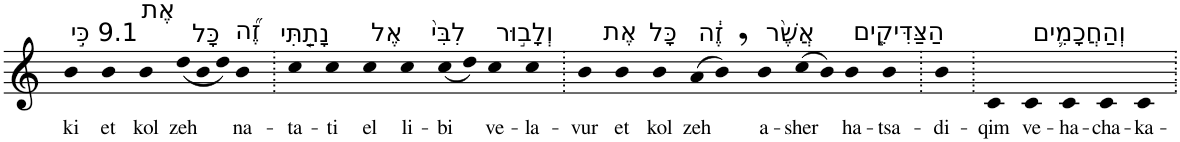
**kern	**text
*part1	*part1
*staff1	*staff1
*I"Piano	*
*I'Pno	*
*clefG2	*
*k[]	*
=1	=1
!LO:TX:a:t=9.1 כִּ֣י	!
!	!LO:LY:b
4b	ki
!LO:TX:a:t=אֶת	!
!	!LO:LY:b
4b	et
!LO:TX:a:t=כָּל	!
!	!LO:LY:b
4b	kol
*Xtuplet	*
!LO:TX:a:t=זֶ֞ה	!
!	!LO:LY:b
(<12dd	zeh
12b	.
12dd)	.
!LO:TX:a:t=נָתַ֤תִּי	!
!	!LO:LY:b
4b	na-
=2.	=2.
!	!LO:LY:b
4cc	-ta-
!	!LO:LY:b
4cc	-ti
!LO:TX:a:t=אֶל	!
!	!LO:LY:b
4cc	el
!LO:TX:a:t=לִבִּי֙	!
!	!LO:LY:b
4cc	li-
!	!LO:LY:b
(<8cc	-bi
8dd)	.
!LO:TX:a:t=וְלָב֣וּר	!
!	!LO:LY:b
4cc	ve-
!	!LO:LY:b
4cc	-la-
=3.	=3.
!	!LO:LY:b
4b	-vur
!LO:TX:a:t=אֶת	!
!	!LO:LY:b
4b	et
!LO:TX:a:t=כָּל	!
!	!LO:LY:b
4b	kol
!LO:TX:a:t=זֶ֔ה	!
!	!LO:LY:b
(>8a	zeh
8b,)	.
!LO:TX:a:t=אֲשֶׁ֨ר	!
!	!LO:LY:b
4b	a-
!	!LO:LY:b
(>8cc	-sher
8b)	.
!LO:TX:a:t=הַצַּדִּיקִ֧ים	!
!	!LO:LY:b
4b	ha-
!	!LO:LY:b
4b	-tsa-
=4.	=4.
!	!LO:LY:b
4b	-di-
=5.	=5.
!	!LO:LY:b
4c	-qim
!LO:TX:a:t=וְהַחֲכָמִ֛ים	!
!	!LO:LY:b
4c	ve-
!	!LO:LY:b
4c	-ha-
!	!LO:LY:b
4c	-cha-
!	!LO:LY:b
4c	-ka-
=.	=.
*-	*-
